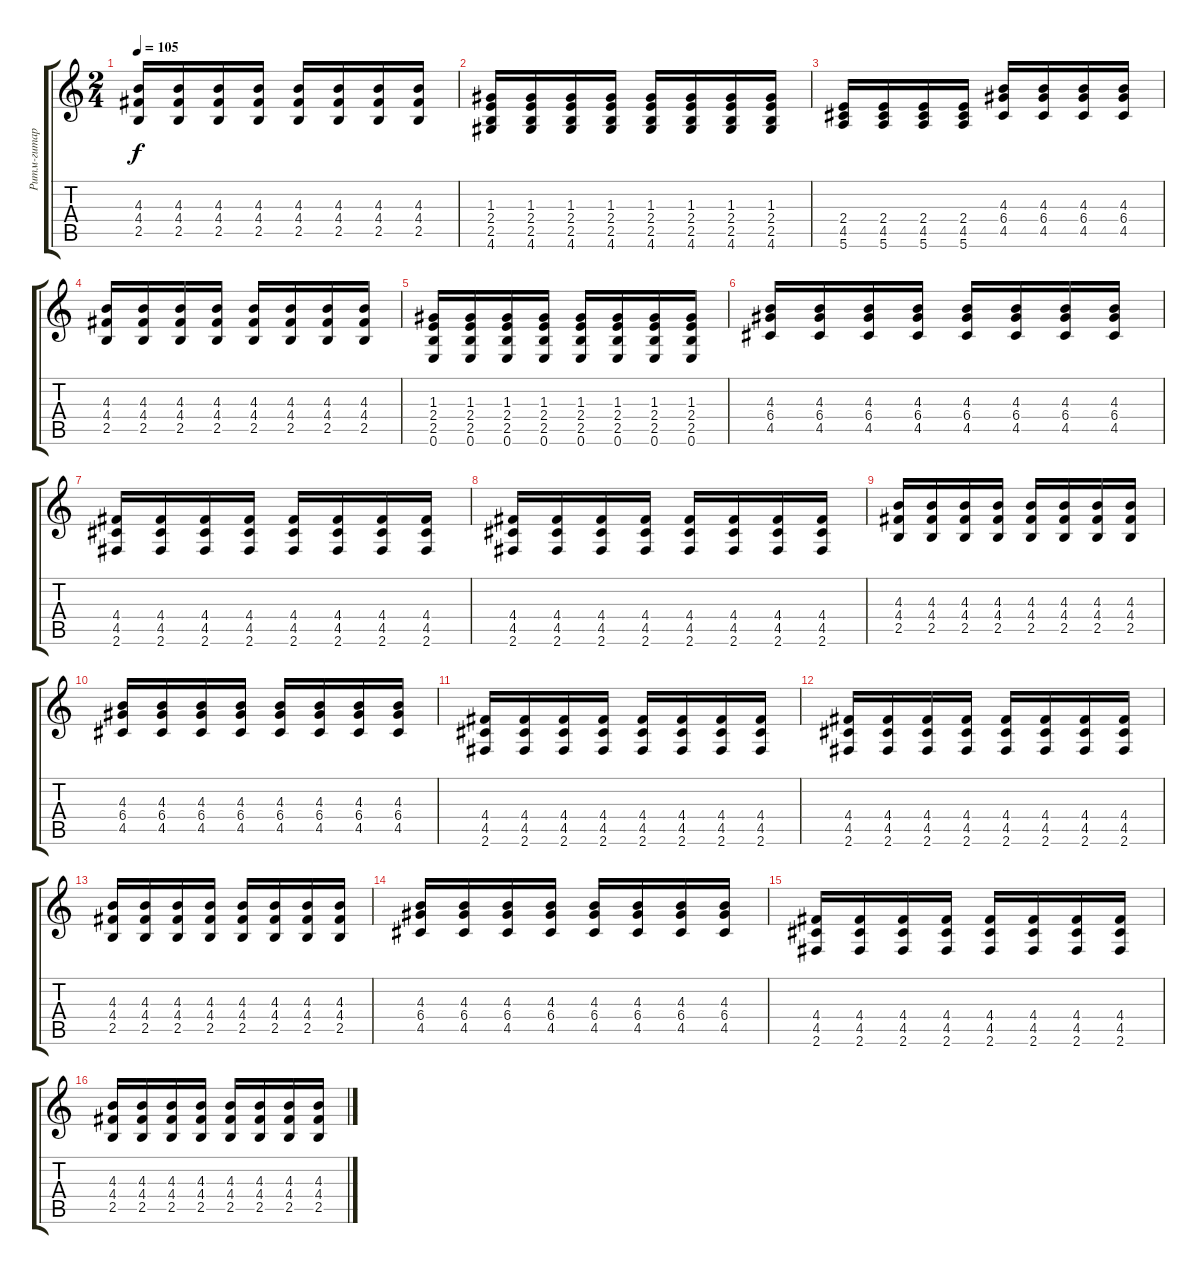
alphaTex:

\track ("Ритм-гитара " "Ритм-гитар") {instrument overdrivenguitar}
\staff {score tabs}
\tuning (E4 B3 G3 D3 A2 E2) {hide}
\ts (2 4)
\tempo 105
\clef g2
\ks c
(4.3 4.4 2.5).16{dy f} (4.3 4.4 2.5).16 (4.3 4.4 2.5).16 (4.3 4.4 2.5).16 (4.3 4.4 2.5).16 (4.3 4.4 2.5).16 (4.3 4.4 2.5).16 (4.3 4.4 2.5).16 |
(1.3 2.4 2.5 4.6).16 (1.3 2.4 2.5 4.6).16 (1.3 2.4 2.5 4.6).16 (1.3 2.4 2.5 4.6).16 (1.3 2.4 2.5 4.6).16 (1.3 2.4 2.5 4.6).16 (1.3 2.4 2.5 4.6).16 (1.3 2.4 2.5 4.6).16 |
(2.4 4.5 5.6).16 (2.4 4.5 5.6).16 (2.4 4.5 5.6).16 (2.4 4.5 5.6).16 (4.3 6.4 4.5).16 (4.3 6.4 4.5).16 (4.3 6.4 4.5).16 (4.3 6.4 4.5).16 |
(4.3 4.4 2.5).16 (4.3 4.4 2.5).16 (4.3 4.4 2.5).16 (4.3 4.4 2.5).16 (4.3 4.4 2.5).16 (4.3 4.4 2.5).16 (4.3 4.4 2.5).16 (4.3 4.4 2.5).16 |
(1.3 2.4 2.5 0.6).16 (1.3 2.4 2.5 0.6).16 (1.3 2.4 2.5 0.6).16 (1.3 2.4 2.5 0.6).16 (1.3 2.4 2.5 0.6).16 (1.3 2.4 2.5 0.6).16 (1.3 2.4 2.5 0.6).16 (1.3 2.4 2.5 0.6).16 |
(4.3 6.4 4.5).16 (4.3 6.4 4.5).16 (4.3 6.4 4.5).16 (4.3 6.4 4.5).16 (4.3 6.4 4.5).16 (4.3 6.4 4.5).16 (4.3 6.4 4.5).16 (4.3 6.4 4.5).16 |
(4.4 4.5 2.6).16 (4.4 4.5 2.6).16 (4.4 4.5 2.6).16 (4.4 4.5 2.6).16 (4.4 4.5 2.6).16 (4.4 4.5 2.6).16 (4.4 4.5 2.6).16 (4.4 4.5 2.6).16 |
(4.4 4.5 2.6).16 (4.4 4.5 2.6).16 (4.4 4.5 2.6).16 (4.4 4.5 2.6).16 (4.4 4.5 2.6).16 (4.4 4.5 2.6).16 (4.4 4.5 2.6).16 (4.4 4.5 2.6).16 |
(4.3 4.4 2.5).16 (4.3 4.4 2.5).16 (4.3 4.4 2.5).16 (4.3 4.4 2.5).16 (4.3 4.4 2.5).16 (4.3 4.4 2.5).16 (4.3 4.4 2.5).16 (4.3 4.4 2.5).16 |
(4.3 6.4 4.5).16 (4.3 6.4 4.5).16 (4.3 6.4 4.5).16 (4.3 6.4 4.5).16 (4.3 6.4 4.5).16 (4.3 6.4 4.5).16 (4.3 6.4 4.5).16 (4.3 6.4 4.5).16 |
(4.4 4.5 2.6).16 (4.4 4.5 2.6).16 (4.4 4.5 2.6).16 (4.4 4.5 2.6).16 (4.4 4.5 2.6).16 (4.4 4.5 2.6).16 (4.4 4.5 2.6).16 (4.4 4.5 2.6).16 |
(4.4 4.5 2.6).16 (4.4 4.5 2.6).16 (4.4 4.5 2.6).16 (4.4 4.5 2.6).16 (4.4 4.5 2.6).16 (4.4 4.5 2.6).16 (4.4 4.5 2.6).16 (4.4 4.5 2.6).16 |
(4.3 4.4 2.5).16 (4.3 4.4 2.5).16 (4.3 4.4 2.5).16 (4.3 4.4 2.5).16 (4.3 4.4 2.5).16 (4.3 4.4 2.5).16 (4.3 4.4 2.5).16 (4.3 4.4 2.5).16 |
(4.3 6.4 4.5).16 (4.3 6.4 4.5).16 (4.3 6.4 4.5).16 (4.3 6.4 4.5).16 (4.3 6.4 4.5).16 (4.3 6.4 4.5).16 (4.3 6.4 4.5).16 (4.3 6.4 4.5).16 |
(4.4 4.5 2.6).16 (4.4 4.5 2.6).16 (4.4 4.5 2.6).16 (4.4 4.5 2.6).16 (4.4 4.5 2.6).16 (4.4 4.5 2.6).16 (4.4 4.5 2.6).16 (4.4 4.5 2.6).16 |
(4.3 4.4 2.5).16 (4.3 4.4 2.5).16 (4.3 4.4 2.5).16 (4.3 4.4 2.5).16 (4.3 4.4 2.5).16 (4.3 4.4 2.5).16 (4.3 4.4 2.5).16 (4.3 4.4 2.5).16
